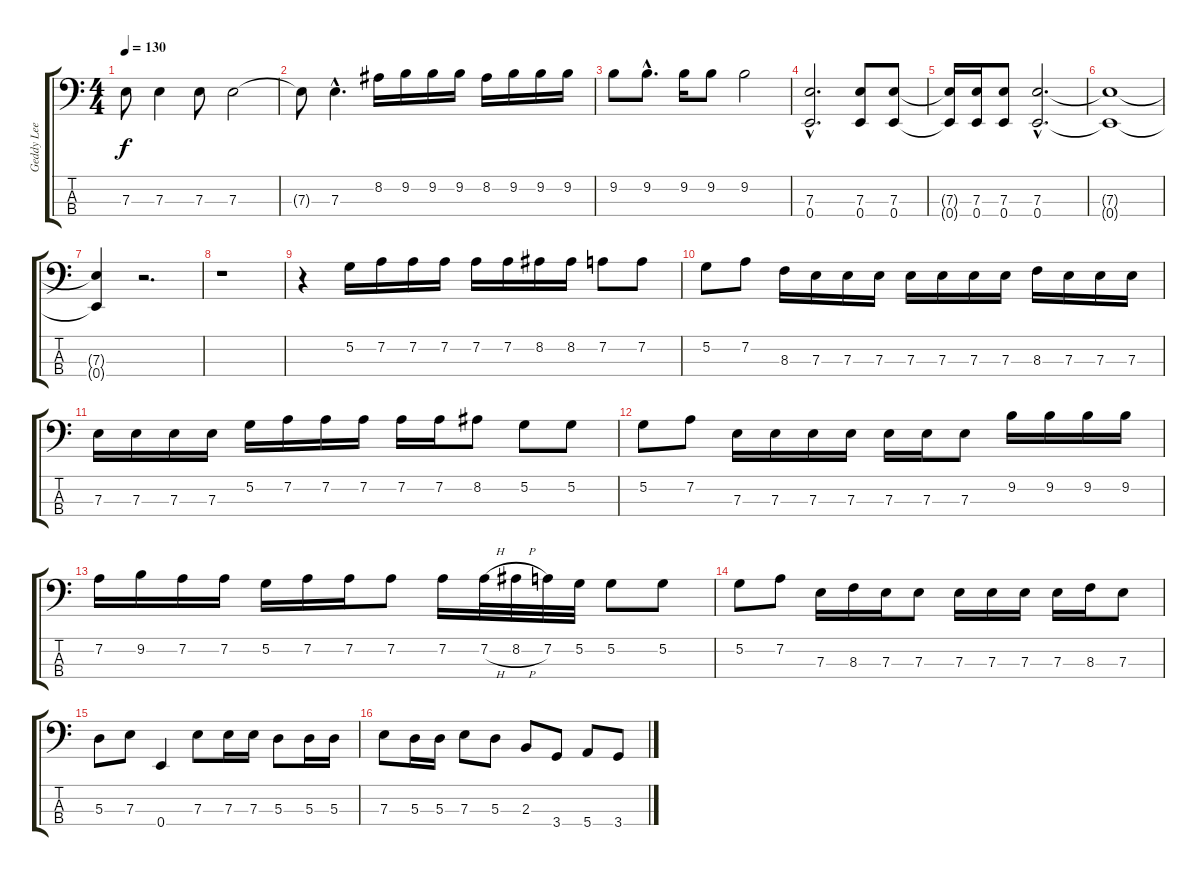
\track ("Geddy Lee" "Geddy Lee") {instrument electricbasspick}
\staff {score tabs}
\tuning (G2 D2 A1 E1) {hide}
\ts (4 4)
\tempo 130
\clef f4
\ks c
7.3.8{dy f} 7.3.4 7.3.8 7.3.2 |
7.3{t}.8 7.3{hac}.4{d} 8.2.16 9.2.16 9.2.16 9.2.16 8.2.16 9.2.16 9.2.16 9.2.16 |
9.2.8 9.2{hac}.8{d} 9.2.16 9.2.8 9.2.2 |
(7.3{hac} 0.4{hac}).2{d} (7.3 0.4).8 (7.3 0.4).8 |
(7.3{t} 0.4{t}).16 (7.3 0.4).16 (7.3 0.4).8 (7.3{hac} 0.4{hac}).2{d} |
(7.3{t} 0.4{t}).1 |
(7.3{t} 0.4{t}).4 r.2{d} |
r.1 |
r.4 5.2.16 7.2.16 7.2.16 7.2.16 7.2.16 7.2.16 8.2.16 8.2.16 7.2.8 7.2.8 |
5.2.8 7.2.8 8.3.16 7.3.16 7.3.16 7.3.16 7.3.16 7.3.16 7.3.16 7.3.16 8.3.16 7.3.16 7.3.16 7.3.16 |
7.3.16 7.3.16 7.3.16 7.3.16 5.2.16 7.2.16 7.2.16 7.2.16 7.2.16 7.2.16 8.2.8 5.2.8 5.2.8 |
5.2.8 7.2.8 7.3.16 7.3.16 7.3.16 7.3.16 7.3.16 7.3.16 7.3.8 9.2.16 9.2.16 9.2.16 9.2.16 |
7.2.16 9.2.16 7.2.16 7.2.16 5.2.16 7.2.16 7.2.16 7.2.8 7.2.16 7.2{h}.32 8.2{h}.32 7.2.32 5.2.32 5.2.8 5.2.8 |
5.2.8 7.2.8 7.3.16 8.3.16 7.3.16 7.3.8 7.3.16 7.3.16 7.3.16 7.3.16 8.3.16 7.3.8 |
5.3.8 7.3.8 0.4.4 7.3.8 7.3.16 7.3.16 5.3.8 5.3.16 5.3.16 |
7.3.8 5.3.16 5.3.16 7.3.8 5.3.8 2.3.8 3.4.8 5.4.8 3.4.8
